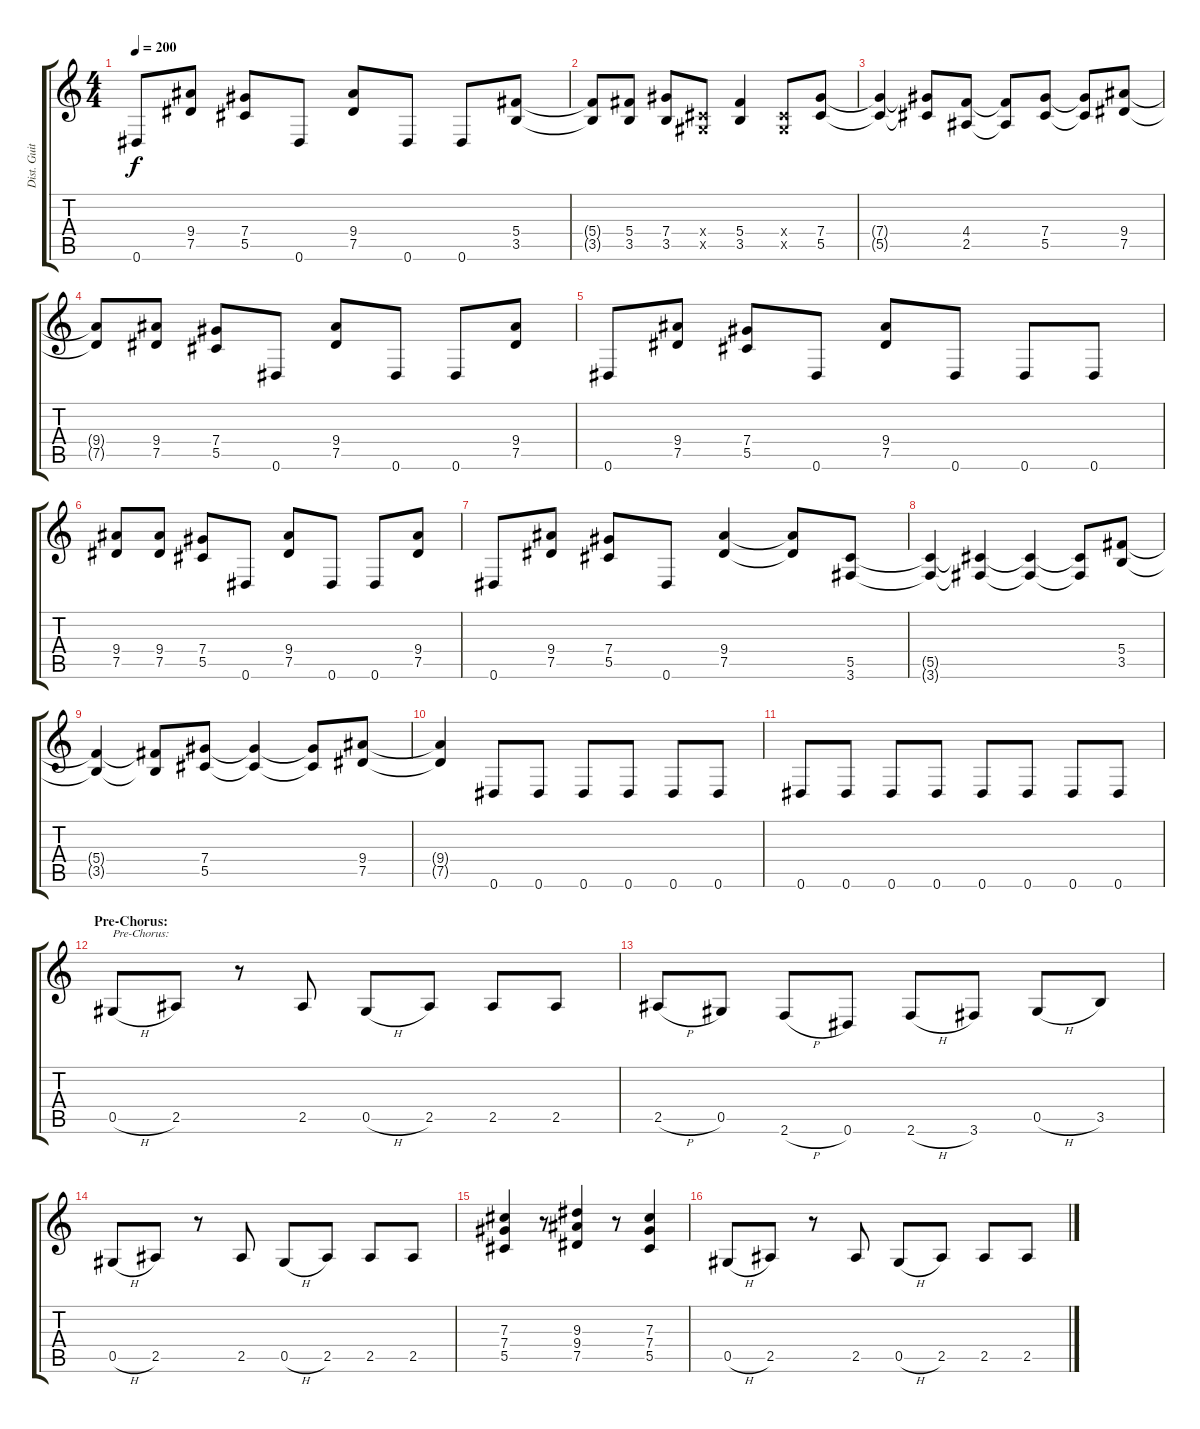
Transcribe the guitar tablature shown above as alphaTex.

\track ("Dist. Guitar 1" "Dist. Guit") {instrument distortionguitar}
\staff {score tabs}
\tuning (Eb4 Bb3 Gb3 Db3 Ab2 Eb2) {hide}
\ts (4 4)
\tempo 200
\clef g2
\ks c
0.6.8{dy f} (9.4 7.5).8 (7.4 5.5).8 0.6.8 (9.4 7.5).8 0.6.8 0.6.8 (5.4 3.5).8 |
(5.4{t} 3.5{t}).8 (5.4 3.5).8 (7.4 3.5).8 (0.4{x} 0.5{x}).8 (5.4 3.5).4 (0.4{x} 0.5{x}).8 (7.4 5.5).8 |
(7.4{t} 5.5{t}).4 (7.4{t} 5.5{t}).8 (4.4 2.5).8 (4.4{t} 2.5{t}).8 (7.4 5.5).8 (7.4{t} 5.5{t}).8 (9.4 7.5).8 |
(9.4{t} 7.5{t}).8 (9.4 7.5).8 (7.4 5.5).8 0.6.8 (9.4 7.5).8 0.6.8 0.6.8 (9.4 7.5).8 |
0.6.8 (9.4 7.5).8 (7.4 5.5).8 0.6.8 (9.4 7.5).8 0.6.8 0.6.8 0.6.8 |
(9.4 7.5).8 (9.4 7.5).8 (7.4 5.5).8 0.6.8 (9.4 7.5).8 0.6.8 0.6.8 (9.4 7.5).8 |
0.6.8 (9.4 7.5).8 (7.4 5.5).8 0.6.8 (9.4 7.5).4 (9.4{t} 7.5{t}).8 (5.5 3.6).8 |
(5.5{t} 3.6{t}).4 (5.5{t} 3.6{t}).4 (5.5{t} 3.6{t}).4 (5.5{t} 3.6{t}).8 (5.4 3.5).8 |
(5.4{t} 3.5{t}).4 (5.4{t} 3.5{t}).8 (7.4 5.5).8 (7.4{t} 5.5{t}).4 (7.4{t} 5.5{t}).8 (9.4 7.5).8 |
(9.4{t} 7.5{t}).4 0.6.8 0.6.8 0.6.8 0.6.8 0.6.8 0.6.8 |
0.6.8 0.6.8 0.6.8 0.6.8 0.6.8 0.6.8 0.6.8 0.6.8 |
\section ("" "Pre-Chorus:")
0.5{h}.8{txt "Pre-Chorus:"} 2.5.8 r.8 2.5.8 0.5{h}.8 2.5.8 2.5.8 2.5.8 |
2.5{h}.8 0.5.8 2.6{h}.8 0.6.8 2.6{h}.8 3.6.8 0.5{h}.8 3.5.8 |
0.5{h}.8 2.5.8 r.8 2.5.8 0.5{h}.8 2.5.8 2.5.8 2.5.8 |
(7.3 7.4 5.5).4 r.8 (9.3 9.4 7.5).4 r.8 (7.3 7.4 5.5).4 |
0.5{h}.8 2.5.8 r.8 2.5.8 0.5{h}.8 2.5.8 2.5.8 2.5.8
